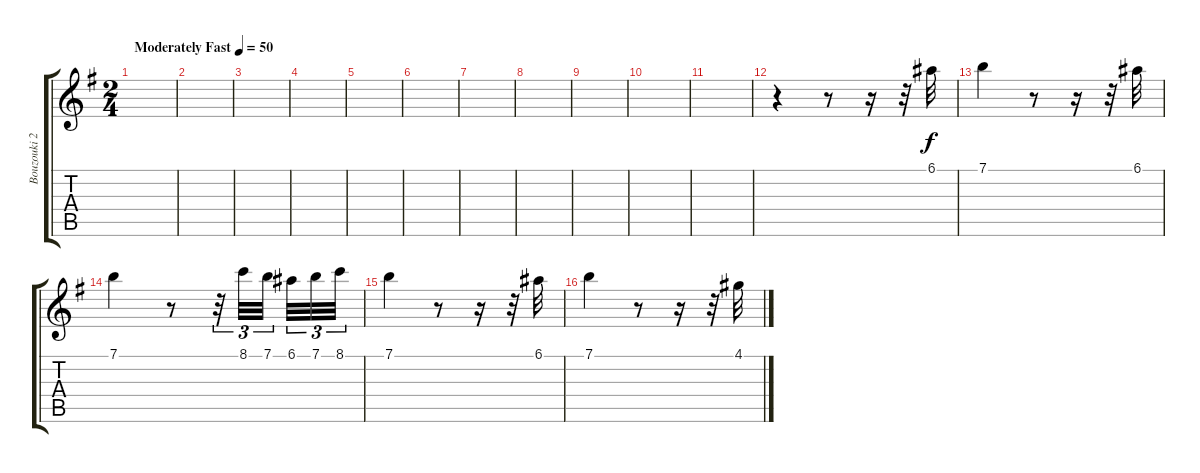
\track ("Bouzouki 2" "Bouzouki 2") {instrument acousticguitarsteel}
\staff {score tabs}
\tuning (E4 B3 G3 D3 A2 E2) {hide}
\ts (2 4)
\tempo (50 "Moderately Fast")
\clef g2
\ks g
|
|
|
|
|
|
|
|
|
|
|
r.4 r.8 r.16 r.32 6.1.32 |
7.1.4 r.8 r.16 r.32 6.1.32 |
7.1.4 r.8 r.32{tu (3 2)} 8.1.32{tu (3 2)} 7.1.32{tu (3 2) beam splitsecondary} 6.1.32{tu (3 2)} 7.1.32{tu (3 2)} 8.1.32{tu (3 2)} |
7.1.4 r.8 r.16 r.32 6.1.32 |
7.1.4 r.8 r.16 r.32 4.1.32
